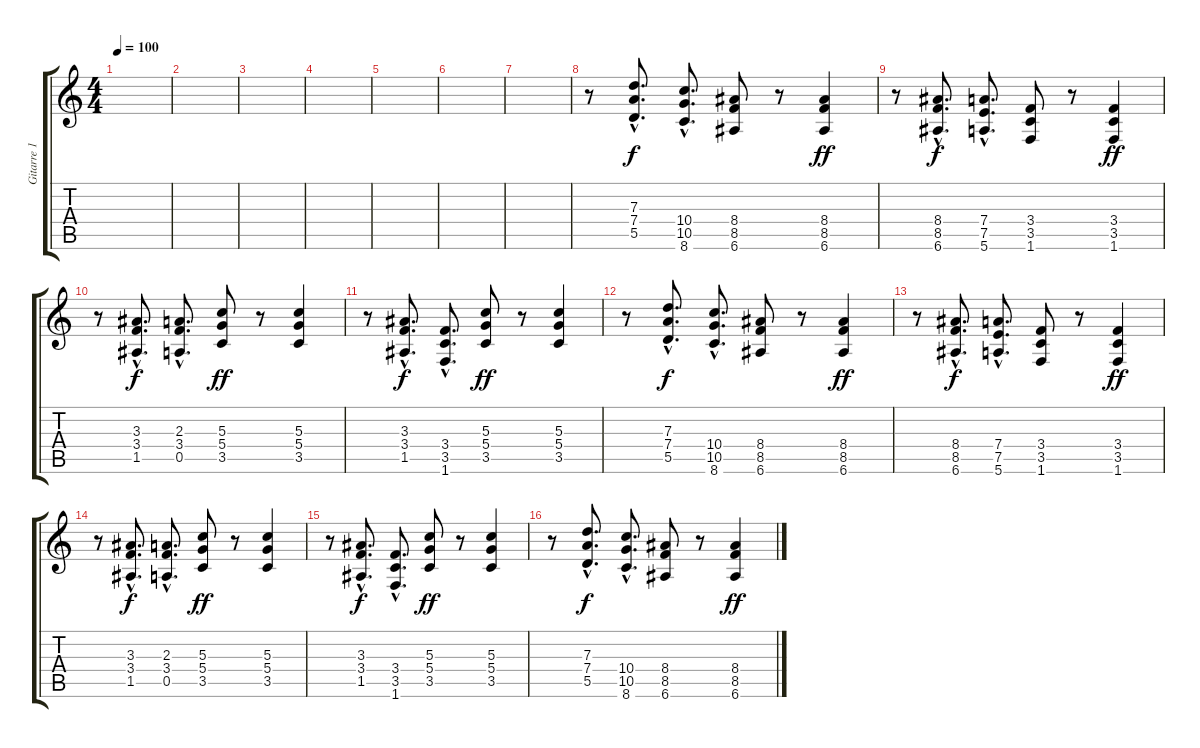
\track ("Gitarre 1" "Gitarre 1") {instrument overdrivenguitar}
\staff {score tabs}
\tuning (E4 B3 G3 D3 A2 E2) {hide}
\ts (4 4)
\tempo 100
\clef g2
\ks c
|
|
|
|
|
|
|
r.8 (7.3{hac} 7.4{hac} 5.5{hac}).8{d dy f} (10.4{hac} 10.5{hac} 8.6{hac}).8{d} (8.4 8.5 6.6).8 r.8 (8.4 8.5 6.6).4{dy ff} |
r.8 (8.4{hac} 8.5{hac} 6.6{hac}).8{d dy f} (7.4{hac} 7.5{hac} 5.6{hac}).8{d} (3.4 3.5 1.6).8 r.8 (3.4 3.5 1.6).4{dy ff} |
r.8 (3.3{hac} 3.4{hac} 1.5{hac}).8{d dy f} (2.3{hac} 3.4{hac} 0.5{hac}).8{d} (5.3 5.4 3.5).8{dy ff} r.8 (5.3 5.4 3.5).4 |
r.8 (3.3{hac} 3.4{hac} 1.5{hac}).8{d dy f} (3.4{hac} 3.5{hac} 1.6{hac}).8{d} (5.3 5.4 3.5).8{dy ff} r.8 (5.3 5.4 3.5).4 |
r.8 (7.3{hac} 7.4{hac} 5.5{hac}).8{d dy f} (10.4{hac} 10.5{hac} 8.6{hac}).8{d} (8.4 8.5 6.6).8 r.8 (8.4 8.5 6.6).4{dy ff} |
r.8 (8.4{hac} 8.5{hac} 6.6{hac}).8{d dy f} (7.4{hac} 7.5{hac} 5.6{hac}).8{d} (3.4 3.5 1.6).8 r.8 (3.4 3.5 1.6).4{dy ff} |
r.8 (3.3{hac} 3.4{hac} 1.5{hac}).8{d dy f} (2.3{hac} 3.4{hac} 0.5{hac}).8{d} (5.3 5.4 3.5).8{dy ff} r.8 (5.3 5.4 3.5).4 |
r.8 (3.3{hac} 3.4{hac} 1.5{hac}).8{d dy f} (3.4{hac} 3.5{hac} 1.6{hac}).8{d} (5.3 5.4 3.5).8{dy ff} r.8 (5.3 5.4 3.5).4 |
r.8 (7.3{hac} 7.4{hac} 5.5{hac}).8{d dy f} (10.4{hac} 10.5{hac} 8.6{hac}).8{d} (8.4 8.5 6.6).8 r.8 (8.4 8.5 6.6).4{dy ff}
